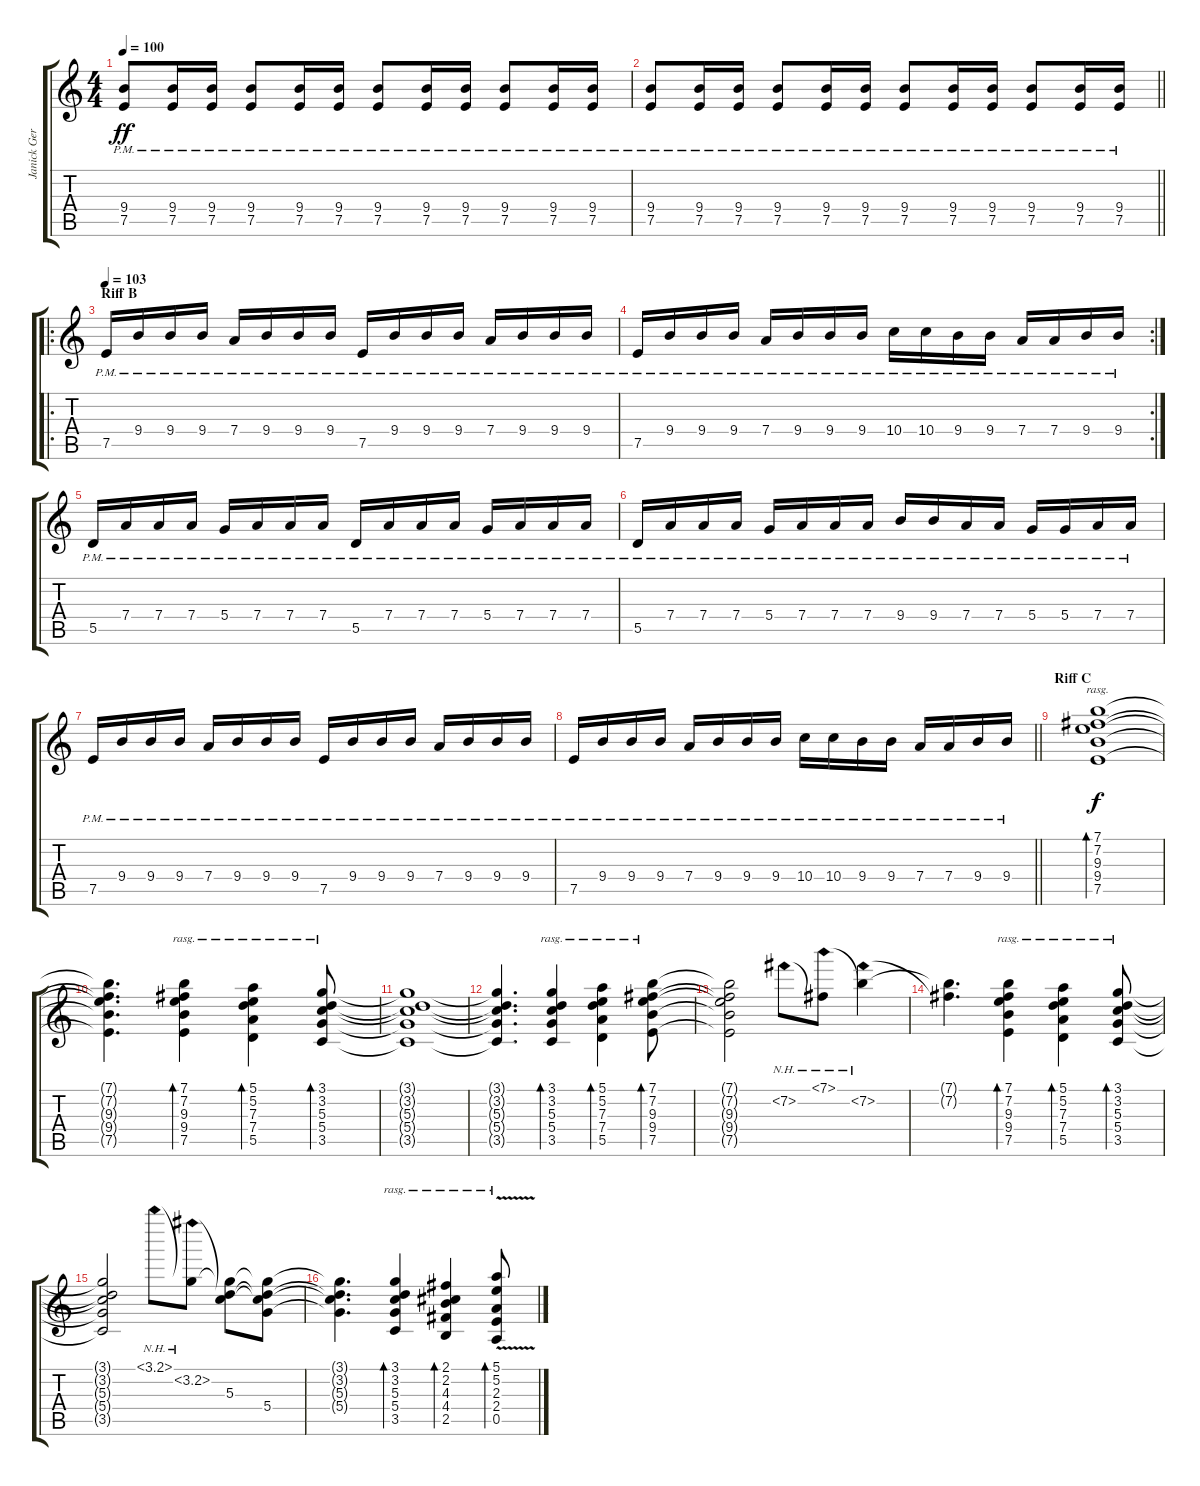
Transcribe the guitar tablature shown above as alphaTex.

\track ("Janick Gers" "Janick Ger") {instrument distortionguitar}
\staff {score tabs}
\tuning (E4 B3 G3 D3 A2 E2) {hide}
\ts (4 4)
\tempo 100
\clef g2
\ks c
(9.4{pm} 7.5{pm}).8{dy ff} (9.4{pm} 7.5{pm}).16 (9.4{pm} 7.5{pm}).16 (9.4{pm} 7.5{pm}).8 (9.4{pm} 7.5{pm}).16 (9.4{pm} 7.5{pm}).16 (9.4{pm} 7.5{pm}).8 (9.4{pm} 7.5{pm}).16 (9.4{pm} 7.5{pm}).16 (9.4{pm} 7.5{pm}).8 (9.4{pm} 7.5{pm}).16 (9.4{pm} 7.5{pm}).16 |
\barLineRight lightlight
(9.4{pm} 7.5{pm}).8 (9.4{pm} 7.5{pm}).16 (9.4{pm} 7.5{pm}).16 (9.4{pm} 7.5{pm}).8 (9.4{pm} 7.5{pm}).16 (9.4{pm} 7.5{pm}).16 (9.4{pm} 7.5{pm}).8 (9.4{pm} 7.5{pm}).16 (9.4{pm} 7.5{pm}).16 (9.4{pm} 7.5{pm}).8 (9.4{pm} 7.5{pm}).16 (9.4{pm} 7.5{pm}).16 |
\ro
\section ("" "Riff B")
\tempo 103
7.5{pm}.16 9.4{pm}.16 9.4{pm}.16 9.4{pm}.16 7.4{pm}.16 9.4{pm}.16 9.4{pm}.16 9.4{pm}.16 7.5{pm}.16 9.4{pm}.16 9.4{pm}.16 9.4{pm}.16 7.4{pm}.16 9.4{pm}.16 9.4{pm}.16 9.4{pm}.16 |
\rc 2
7.5{pm}.16 9.4{pm}.16 9.4{pm}.16 9.4{pm}.16 7.4{pm}.16 9.4{pm}.16 9.4{pm}.16 9.4{pm}.16 10.4{pm}.16 10.4{pm}.16 9.4{pm}.16 9.4{pm}.16 7.4{pm}.16 7.4{pm}.16 9.4{pm}.16 9.4{pm}.16 |
5.5{pm}.16 7.4{pm}.16 7.4{pm}.16 7.4{pm}.16 5.4{pm}.16 7.4{pm}.16 7.4{pm}.16 7.4{pm}.16 5.5{pm}.16 7.4{pm}.16 7.4{pm}.16 7.4{pm}.16 5.4{pm}.16 7.4{pm}.16 7.4{pm}.16 7.4{pm}.16 |
5.5{pm}.16 7.4{pm}.16 7.4{pm}.16 7.4{pm}.16 5.4{pm}.16 7.4{pm}.16 7.4{pm}.16 7.4{pm}.16 9.4{pm}.16 9.4{pm}.16 7.4{pm}.16 7.4{pm}.16 5.4{pm}.16 5.4{pm}.16 7.4{pm}.16 7.4{pm}.16 |
7.5{pm}.16 9.4{pm}.16 9.4{pm}.16 9.4{pm}.16 7.4{pm}.16 9.4{pm}.16 9.4{pm}.16 9.4{pm}.16 7.5{pm}.16 9.4{pm}.16 9.4{pm}.16 9.4{pm}.16 7.4{pm}.16 9.4{pm}.16 9.4{pm}.16 9.4{pm}.16 |
\barLineRight lightlight
7.5{pm}.16 9.4{pm}.16 9.4{pm}.16 9.4{pm}.16 7.4{pm}.16 9.4{pm}.16 9.4{pm}.16 9.4{pm}.16 10.4{pm}.16 10.4{pm}.16 9.4{pm}.16 9.4{pm}.16 7.4{pm}.16 7.4{pm}.16 9.4{pm}.16 9.4{pm}.16 |
\section ("" "Riff C")
(7.1 7.2 9.3 9.4 7.5).1{bd 240 rasg ii dy f} |
(7.1{t} 7.2{t} 9.3{t} 9.4{t} 7.5{t}).4{d} (7.1 7.2 9.3 9.4 7.5).4{bd 240 rasg ii} (5.1 5.2 7.3 7.4 5.5).4{bd 240 rasg ii} (3.1 3.2 5.3 5.4 3.5).8{bd 240 rasg ii} |
(3.1{t} 3.2{t} 5.3{t} 5.4{t} 3.5{t}).1 |
(3.1{t} 3.2{t} 5.3{t} 5.4{t} 3.5{t}).4{d} (3.1 3.2 5.3 5.4 3.5).4{bd 240 rasg ii} (5.1 5.2 7.3 7.4 5.5).4{bd 240 rasg ii} (7.1 7.2 9.3 9.4 7.5).8{bd 240 rasg ii} |
(7.1{t} 7.2{t} 9.3{t} 9.4{t} 7.5{t}).2 7.2{nh}.8{volume 14} (7.1{nh} 7.2{t}).8 (7.1{t} 7.2{nh}).4 |
(7.1{t} 7.2{t}).4{d} (7.1 7.2 9.3 9.4 7.5).4{bd 240 rasg ii volume 11} (5.1 5.2 7.3 7.4 5.5).4{bd 240 rasg ii} (3.1 3.2 5.3 5.4 3.5).8{bd 240 rasg ii} |
(3.1{t} 3.2{t} 5.3{t} 5.4{t} 3.5{t}).2 3.1{nh}.8{volume 14} (3.1{t} 3.2{nh}).8 (3.1{t} 3.2{t} 5.3).8 (3.1{t} 3.2{t} 5.3{t} 5.4).8 |
(3.1{t} 3.2{t} 5.3{t} 5.4{t}).4{d} (3.1 3.2 5.3 5.4 3.5).4{bd 240 rasg ii volume 11} (2.1 2.2 4.3 4.4 2.5).4{bd 240 rasg ii} (5.1 5.2 2.3{v} 2.4{v} 0.5).8{bd 240 rasg ii}
